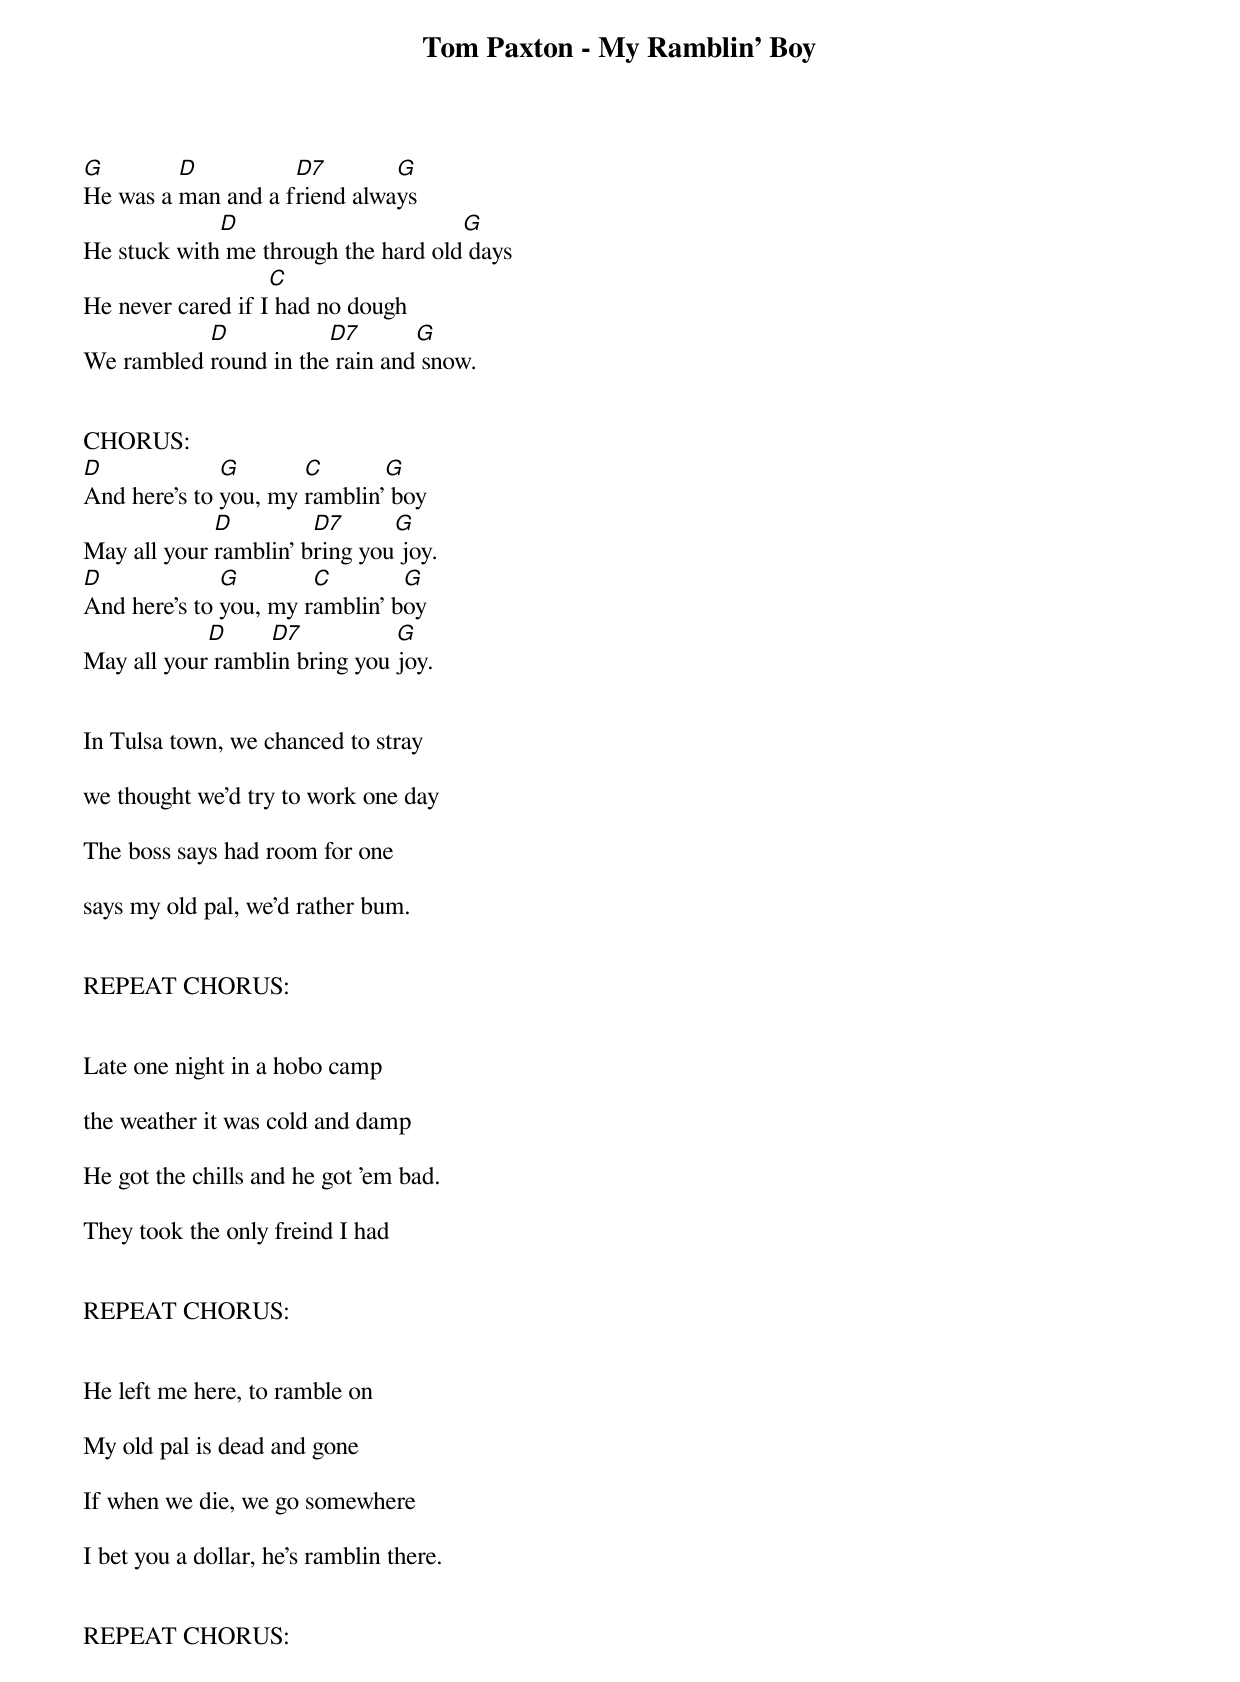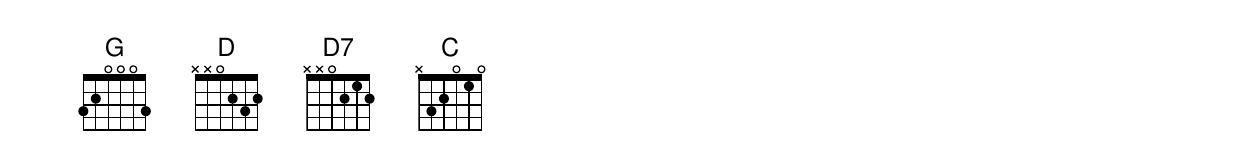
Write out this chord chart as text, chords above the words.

Tom Paxton - My Ramblin' Boy

G        D          D7        G
He was a man and a friend always
             D                       G
He stuck with me through the hard old days
                   C
He never cared if I had no dough
           D           D7       G
We rambled round in the rain and snow.


CHORUS:
D             G       C       G
And here's to you, my ramblin' boy
             D         D7      G
May all your ramblin' bring you joy.
D             G        C        G
And here's to you, my ramblin' boy
            D     D7           G
May all your ramblin bring you joy.


In Tulsa town, we chanced to stray

we thought we'd try to work one day

The boss says had room for one

says my old pal, we'd rather bum.


REPEAT CHORUS:


Late one night in a hobo camp

the weather it was cold and damp

He got the chills and he got 'em bad.

They took the only freind I had


REPEAT CHORUS:


He left me here, to ramble on

My old pal is dead and gone

If when we die, we go somewhere

I bet you a dollar, he's ramblin there.


REPEAT CHORUS:
